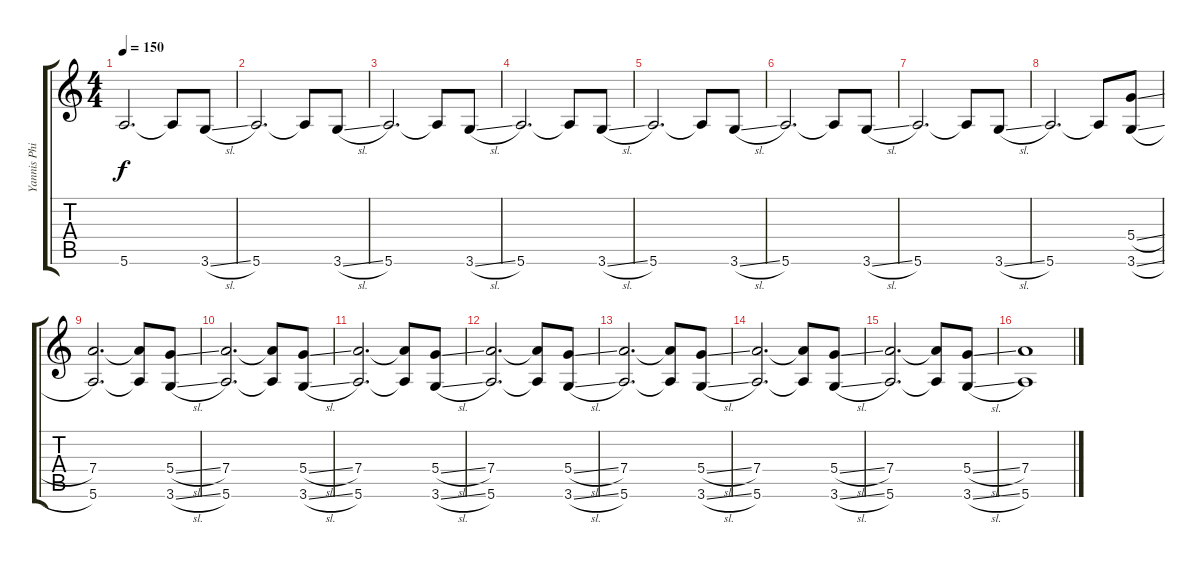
\track ("Yannis Philippakis (Guitar)" "Yannis Phi") {instrument electricguitarclean}
\staff {score tabs}
\tuning (E4 B3 G3 D3 A2 E2) {hide}
\ts (4 4)
\tempo 150
\clef g2
\ks c
5.6.2{d dy f} 5.6{t}.8 3.6{sl}.8 |
5.6.2{d} 5.6{t}.8 3.6{sl}.8 |
5.6.2{d} 5.6{t}.8 3.6{sl}.8 |
5.6.2{d} 5.6{t}.8 3.6{sl}.8 |
5.6.2{d} 5.6{t}.8 3.6{sl}.8 |
5.6.2{d} 5.6{t}.8 3.6{sl}.8 |
5.6.2{d} 5.6{t}.8 3.6{sl}.8 |
5.6.2{d} 5.6{t}.8 (5.4{sl} 3.6{sl}).8{volume 16} |
(7.4 5.6).2{d} (7.4{t} 5.6{t}).8 (5.4{sl} 3.6{sl}).8 |
(7.4 5.6).2{d} (7.4{t} 5.6{t}).8 (5.4{sl} 3.6{sl}).8 |
(7.4 5.6).2{d} (7.4{t} 5.6{t}).8 (5.4{sl} 3.6{sl}).8 |
(7.4 5.6).2{d} (7.4{t} 5.6{t}).8 (5.4{sl} 3.6{sl}).8 |
(7.4 5.6).2{d} (7.4{t} 5.6{t}).8 (5.4{sl} 3.6{sl}).8 |
(7.4 5.6).2{d} (7.4{t} 5.6{t}).8 (5.4{sl} 3.6{sl}).8 |
(7.4 5.6).2{d} (7.4{t} 5.6{t}).8 (5.4{sl} 3.6{sl}).8 |
(7.4 5.6).1
